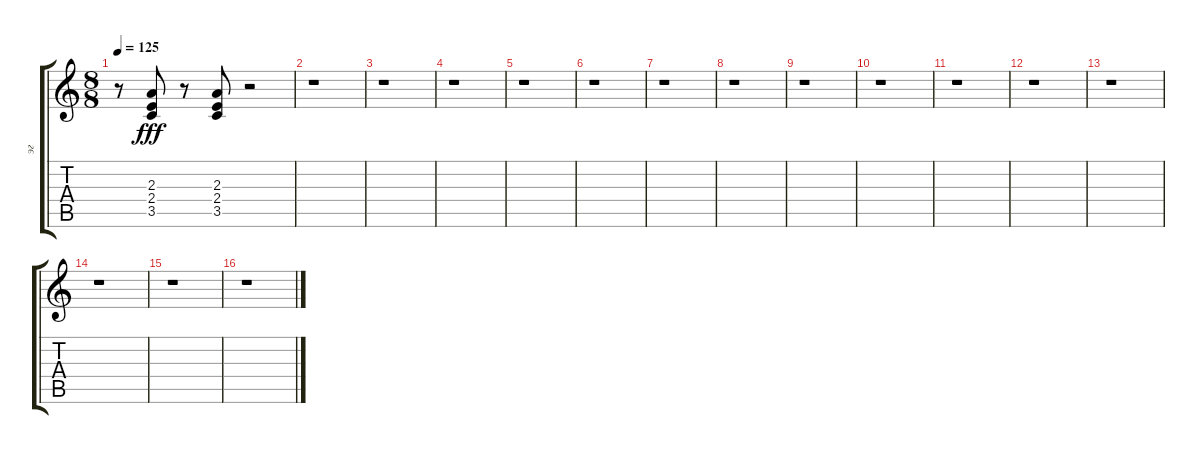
\track ("эг" "эг") {instrument distortionguitar}
\staff {score tabs}
\tuning (E4 B3 G3 D3 A2 E2) {hide}
\ts (8 8)
\tempo 125
\clef g2
\ks c
r.8{dy fff} (2.3 2.4 3.5).8 r.8 (2.3 2.4 3.5).8 r.2 |
r.1 |
r.1 |
r.1 |
r.1 |
r.1 |
r.1 |
r.1 |
r.1 |
r.1 |
r.1 |
r.1 |
r.1 |
r.1 |
r.1 |
r.1
